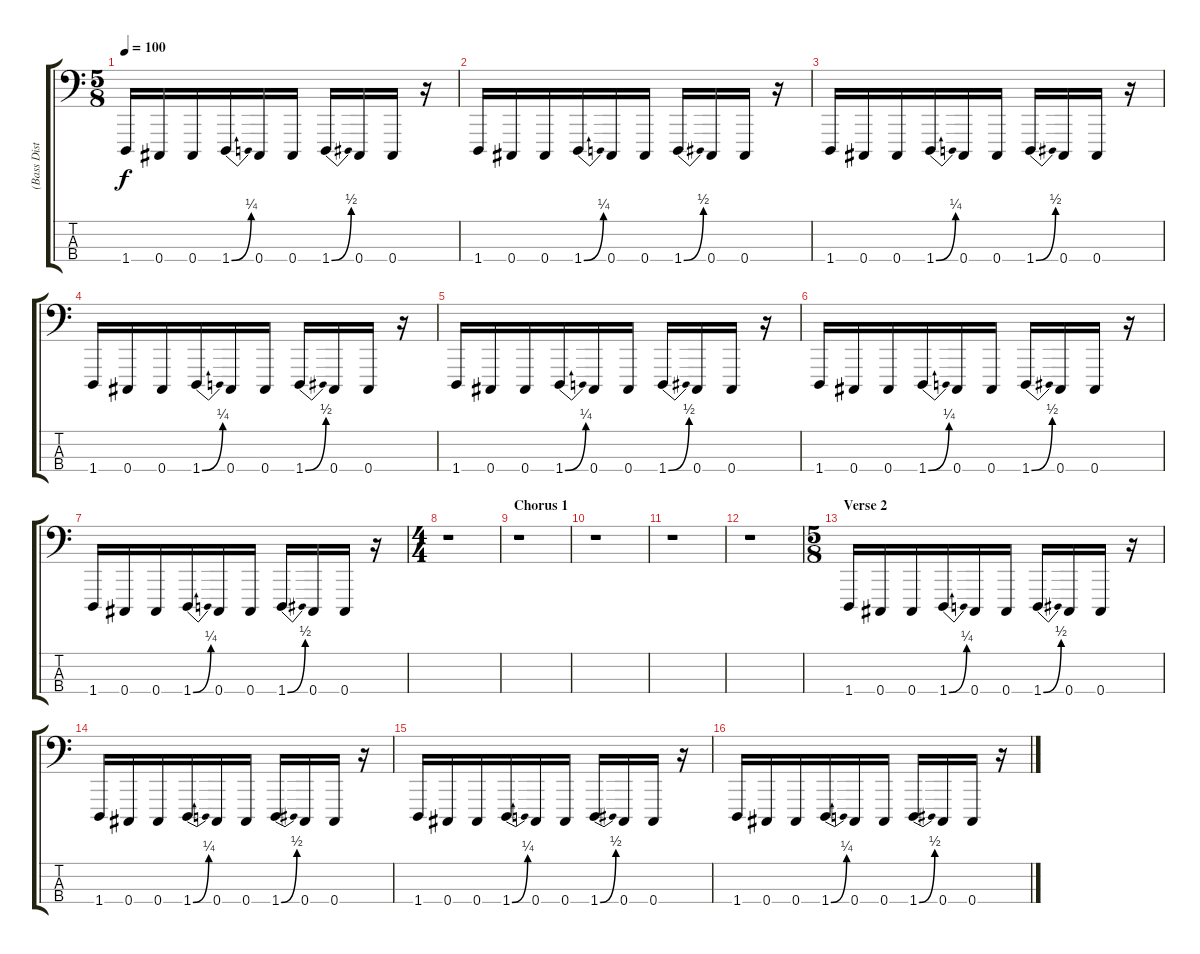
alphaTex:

\track ("(Bass Disto)" "(Bass Dist") {instrument lead8bassandlead}
\staff {score tabs}
\tuning (Gb2 Db2 Ab1 Db1) {hide}
\ts (5 8)
\tempo 100
\clef f4
\ks c
1.4.16{dy f} 0.4.16 0.4.16 1.4{be (bend 0 0 60 1)}.16 0.4.16 0.4.16 1.4{be (bend 0 0 60 2)}.16 0.4.16 0.4.16 r.16 |
1.4.16 0.4.16 0.4.16 1.4{be (bend 0 0 60 1)}.16 0.4.16 0.4.16 1.4{be (bend 0 0 60 2)}.16 0.4.16 0.4.16 r.16 |
1.4.16 0.4.16 0.4.16 1.4{be (bend 0 0 60 1)}.16 0.4.16 0.4.16 1.4{be (bend 0 0 60 2)}.16 0.4.16 0.4.16 r.16 |
1.4.16 0.4.16 0.4.16 1.4{be (bend 0 0 60 1)}.16 0.4.16 0.4.16 1.4{be (bend 0 0 60 2)}.16 0.4.16 0.4.16 r.16 |
1.4.16 0.4.16 0.4.16 1.4{be (bend 0 0 60 1)}.16 0.4.16 0.4.16 1.4{be (bend 0 0 60 2)}.16 0.4.16 0.4.16 r.16 |
1.4.16 0.4.16 0.4.16 1.4{be (bend 0 0 60 1)}.16 0.4.16 0.4.16 1.4{be (bend 0 0 60 2)}.16 0.4.16 0.4.16 r.16 |
1.4.16 0.4.16 0.4.16 1.4{be (bend 0 0 60 1)}.16 0.4.16 0.4.16 1.4{be (bend 0 0 60 2)}.16 0.4.16 0.4.16 r.16 |
\ts (4 4)
r.1 |
\section ("" "Chorus 1")
r.1 |
r.1 |
r.1 |
r.1 |
\ts (5 8)
\section ("" "Verse 2")
1.4.16 0.4.16 0.4.16 1.4{be (bend 0 0 60 1)}.16 0.4.16 0.4.16 1.4{be (bend 0 0 60 2)}.16 0.4.16 0.4.16 r.16 |
1.4.16 0.4.16 0.4.16 1.4{be (bend 0 0 60 1)}.16 0.4.16 0.4.16 1.4{be (bend 0 0 60 2)}.16 0.4.16 0.4.16 r.16 |
1.4.16 0.4.16 0.4.16 1.4{be (bend 0 0 60 1)}.16 0.4.16 0.4.16 1.4{be (bend 0 0 60 2)}.16 0.4.16 0.4.16 r.16 |
1.4.16 0.4.16 0.4.16 1.4{be (bend 0 0 60 1)}.16 0.4.16 0.4.16 1.4{be (bend 0 0 60 2)}.16 0.4.16 0.4.16 r.16
